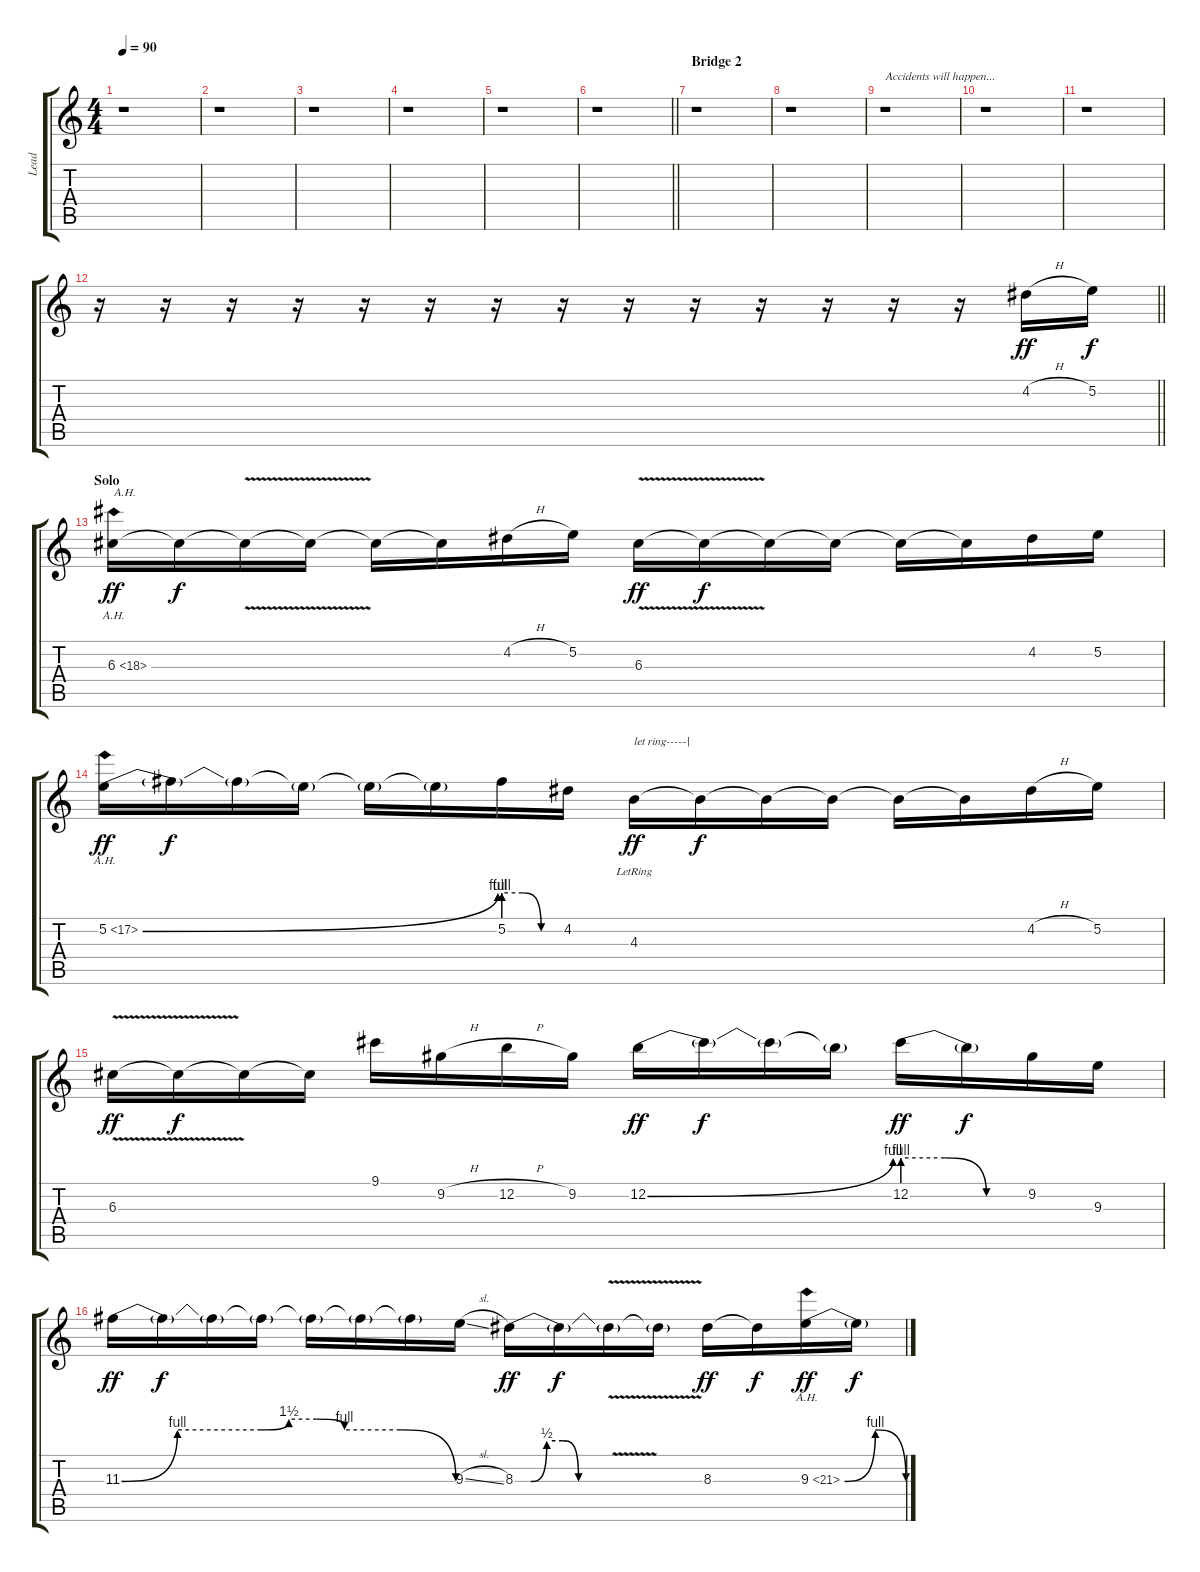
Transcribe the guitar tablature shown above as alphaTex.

\track ("Lead" "Lead") {mute instrument overdrivenguitar}
\staff {score tabs}
\tuning (E4 B3 G3 D3 A2 E2) {hide}
\ts (4 4)
\tempo 90
\clef g2
\ks c
r.1{dy f} |
r.1 |
r.1 |
r.1 |
r.1 |
\barLineRight lightlight
r.1 |
\section ("" "Bridge 2")
r.1 |
r.1 |
r.1{txt "Accidents will happen..."} |
r.1 |
r.1 |
\barLineRight lightlight
r.16 r.16 r.16 r.16 r.16 r.16 r.16 r.16 r.16 r.16 r.16 r.16 r.16 r.16 4.2{h}.16{dy ff} 5.2.16{dy f} |
\section ("" "Solo")
6.3{ah 12}.16{txt "A.H." dy ff} 6.3{t}.16{dy f} 6.3{v t}.16 6.3{t}.16 6.3{t}.16 6.3{t}.16 4.2{h}.16 5.2.16 6.3{v}.16{dy ff} 6.3{t}.16{dy f} 6.3{t}.16 6.3{t}.16 6.3{t}.16 6.3{t}.16 4.2.16 5.2.16 |
5.2{be (bend 0 0 60 4) ah 12}.16{dy ff} 5.2{t}.16{dy f} 5.2{t}.16 5.2{t}.16 5.2{t}.16 5.2{t}.16 5.2{be (custom 0 4 20 4 40 0 60 0)}.16 4.2.16 4.3{lr}.16{txt "let ring-----|" dy ff} 4.3{t}.16{dy f} 4.3{t}.16 4.3{t}.16 4.3{t}.16 4.3{t}.16 4.2{h}.16 5.2.16 |
6.3{v}.16{dy ff} 6.3{t}.16{dy f} 6.3{t}.16 6.3{t}.16 9.1.16 9.2{h}.16 12.2{h}.16 9.2.16 12.2{be (bend 0 0 60 4)}.16{dy ff} 12.2{t}.16{dy f} 12.2{t}.16 12.2{t}.16 12.2{be (custom 0 4 20 4 40 0 60 0)}.16{dy ff} 12.2{t}.16{dy f} 9.2.16 9.3.16 |
11.3{be (custom 0 0 10 4 25 4 30 6 35 6 40 4 50 4 60 0)}.16{dy ff} 11.3{t}.16{dy f} 11.3{t}.16 11.3{t}.16 11.3{t}.16 11.3{t}.16 11.3{t}.16 9.3{sl}.16 8.3{be (custom 0 0 10 0 20 2 30 2 40 0 60 0)}.16{dy ff} 8.3{t}.16{dy f} 8.3{v t}.16 8.3{t}.16 8.3.16{dy ff} 8.3{t}.16{dy f} 9.3{be (bendrelease 0 0 10 4 35 4 60 0) ah 12}.16{dy ff} 9.3{t}.16{dy f}
